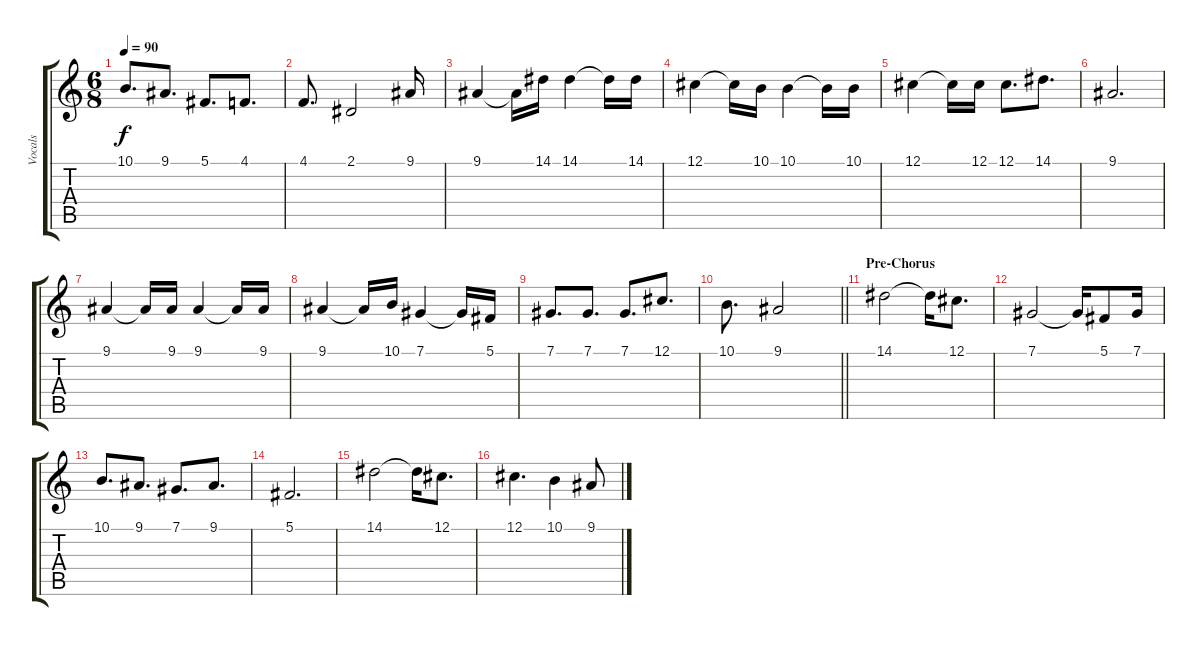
\track ("Vocals" "Vocals") {instrument flute}
\staff {score tabs}
\tuning (Db4 Ab3 E3 B2 Gb2 B1) {hide}
\ts (6 8)
\tempo 90
\clef g2
\ks c
10.1.8{d dy f} 9.1.8{d} 5.1.8{d} 4.1.8{d} |
4.1.8{d} 2.1.2 9.1.16 |
9.1.4 9.1{t}.16 14.1.16 14.1.4 14.1{t}.16 14.1.16 |
12.1.4 12.1{t}.16 10.1.16 10.1.4 10.1{t}.16 10.1.16 |
12.1.4 12.1{t}.16 12.1.16 12.1.8{d} 14.1.8{d} |
9.1.2{d} |
9.1.4 9.1{t}.16 9.1.16 9.1.4 9.1{t}.16 9.1.16 |
9.1.4 9.1{t}.16 10.1.16 7.1.4 7.1{t}.16 5.1.16 |
7.1.8{d} 7.1.8{d} 7.1.8{d} 12.1.8{d} |
\barLineRight lightlight
10.1.8{d} 9.1.2 |
\section ("" "Pre-Chorus")
14.1.2 14.1{t}.16 12.1.8{d} |
7.1.2 7.1{t}.16 5.1.8 7.1.16 |
10.1.8{d} 9.1.8{d} 7.1.8{d} 9.1.8{d} |
5.1.2{d} |
14.1.2 14.1{t}.16 12.1.8{d} |
12.1.4{d} 10.1.4 9.1.8
